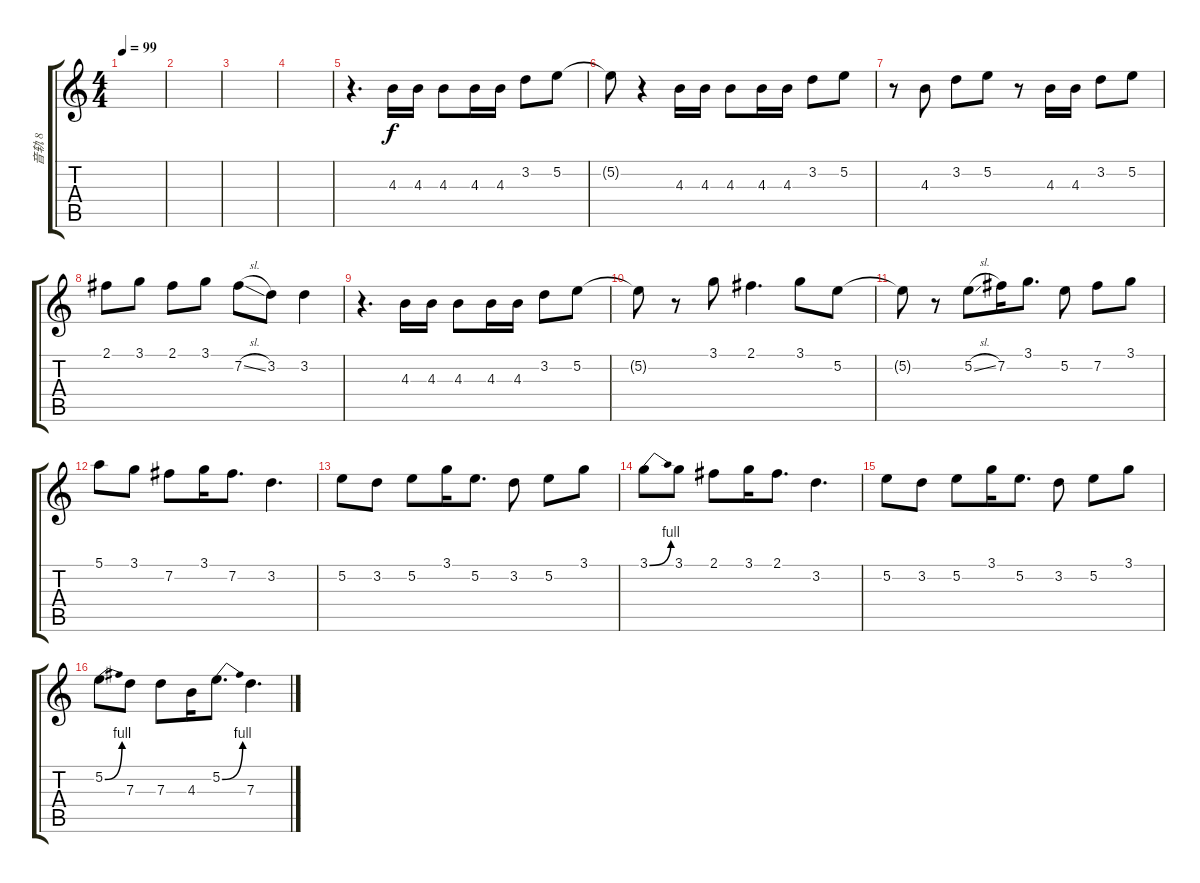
\track ("音轨 8" "音轨 8") {instrument overdrivenguitar}
\staff {score tabs}
\tuning (E4 B3 G3 D3 A2 E2) {hide}
\ts (4 4)
\tempo 99
\clef g2
\ks c
|
|
|
|
r.4{d} 4.3.16 4.3.16 4.3.8 4.3.16 4.3.16 3.2.8 5.2.8 |
5.2{t}.8 r.4 4.3.16 4.3.16 4.3.8 4.3.16 4.3.16 3.2.8 5.2.8 |
r.8 4.3.8 3.2.8 5.2.8 r.8 4.3.16 4.3.16 3.2.8 5.2.8 |
2.1.8 3.1.8 2.1.8 3.1.8 7.2{sl}.8 3.2.8 3.2.4 |
r.4{d} 4.3.16 4.3.16 4.3.8 4.3.16 4.3.16 3.2.8 5.2.8 |
5.2{t}.8 r.8 3.1.8 2.1.4{d} 3.1.8 5.2.8 |
5.2{t}.8 r.8 5.2{sl}.8 7.2.16 3.1.8{d} 5.2.8 7.2.8 3.1.8 |
5.1.8 3.1.8 7.2.8 3.1.16 7.2.8{d} 3.2.4{d} |
5.2.8 3.2.8 5.2.8 3.1.16 5.2.8{d} 3.2.8 5.2.8 3.1.8 |
3.1{be (bend 0 0 60 4)}.8 3.1.8 2.1.8 3.1.16 2.1.8{d} 3.2.4{d} |
5.2.8 3.2.8 5.2.8 3.1.16 5.2.8{d} 3.2.8 5.2.8 3.1.8 |
5.2{be (bend 0 0 60 4)}.8 7.3.8 7.3.8 4.3.16 5.2{be (bend 0 0 60 4)}.8{d} 7.3.4{d}
